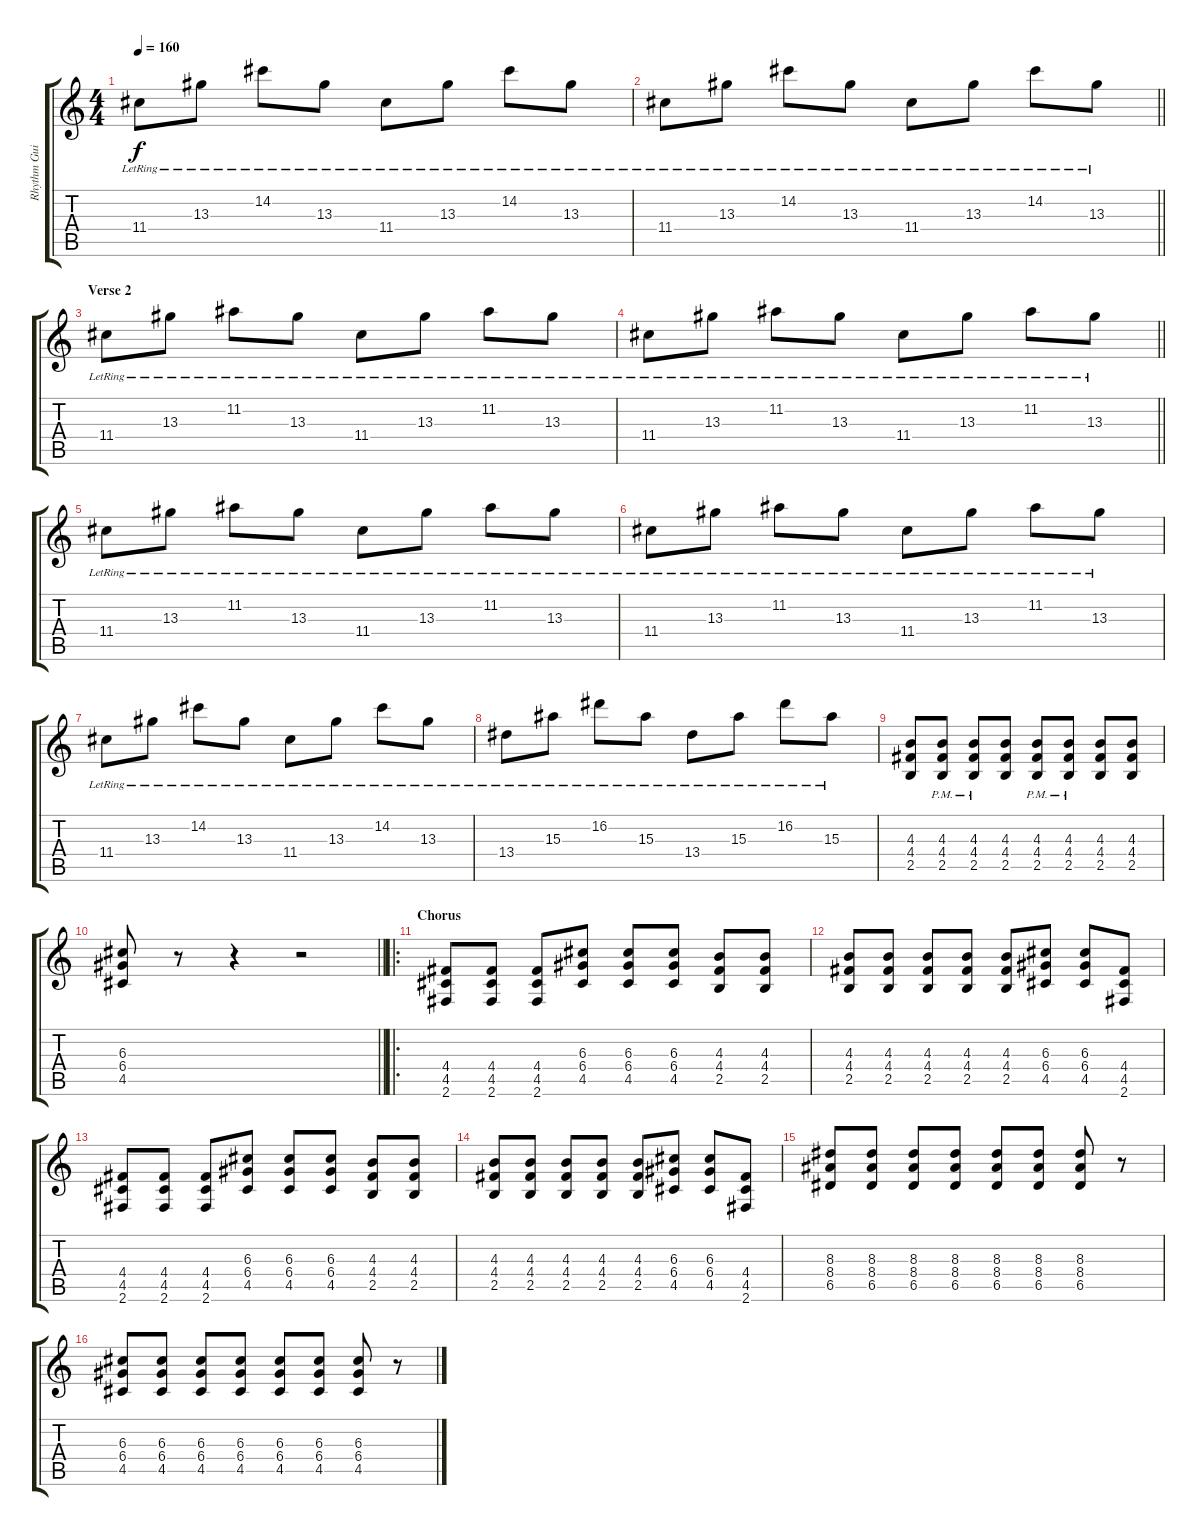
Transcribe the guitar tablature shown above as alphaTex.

\track ("Rhythm Guitar" "Rhythm Gui") {instrument overdrivenguitar}
\staff {score tabs}
\tuning (E4 B3 G3 D3 A2 E2) {hide}
\ts (4 4)
\tempo 160
\clef g2
\ks c
11.4{lr}.8{dy f} 13.3{lr}.8 14.2{lr}.8 13.3{lr}.8 11.4{lr}.8 13.3{lr}.8 14.2{lr}.8 13.3{lr}.8 |
\barLineRight lightlight
11.4{lr}.8 13.3{lr}.8 14.2{lr}.8 13.3{lr}.8 11.4{lr}.8 13.3{lr}.8 14.2{lr}.8 13.3{lr}.8 |
\section ("" "Verse 2")
11.4{lr}.8 13.3{lr}.8 11.2{lr}.8 13.3{lr}.8 11.4{lr}.8 13.3{lr}.8 11.2{lr}.8 13.3{lr}.8 |
\barLineRight lightlight
11.4{lr}.8 13.3{lr}.8 11.2{lr}.8 13.3{lr}.8 11.4{lr}.8 13.3{lr}.8 11.2{lr}.8 13.3{lr}.8 |
11.4{lr}.8 13.3{lr}.8 11.2{lr}.8 13.3{lr}.8 11.4{lr}.8 13.3{lr}.8 11.2{lr}.8 13.3{lr}.8 |
11.4{lr}.8 13.3{lr}.8 11.2{lr}.8 13.3{lr}.8 11.4{lr}.8 13.3{lr}.8 11.2{lr}.8 13.3{lr}.8 |
11.4{lr}.8 13.3{lr}.8 14.2{lr}.8 13.3{lr}.8 11.4{lr}.8 13.3{lr}.8 14.2{lr}.8 13.3{lr}.8 |
13.4{lr}.8 15.3{lr}.8 16.2{lr}.8 15.3{lr}.8 13.4{lr}.8 15.3{lr}.8 16.2{lr}.8 15.3{lr}.8 |
(4.3 4.4 2.5).8{instrument overdrivenguitar} (4.3 4.4{pm} 2.5{pm}).8 (4.3 4.4{pm} 2.5{pm}).8 (4.3 4.4 2.5).8 (4.3 4.4{pm} 2.5{pm}).8 (4.3 4.4{pm} 2.5{pm}).8 (4.3 4.4 2.5).8 (4.3 4.4 2.5).8 |
\barLineRight lightlight
(6.3 6.4 4.5).8 r.8 r.4 r.2 |
\ro
\section ("" "Chorus")
(4.4 4.5 2.6).8 (4.4 4.5 2.6).8 (4.4 4.5 2.6).8 (6.3 6.4 4.5).8 (6.3 6.4 4.5).8 (6.3 6.4 4.5).8 (4.3 4.4 2.5).8 (4.3 4.4 2.5).8 |
(4.3 4.4 2.5).8 (4.3 4.4 2.5).8 (4.3 4.4 2.5).8 (4.3 4.4 2.5).8 (4.3 4.4 2.5).8 (6.3 6.4 4.5).8 (6.3 6.4 4.5).8 (4.4 4.5 2.6).8 |
(4.4 4.5 2.6).8 (4.4 4.5 2.6).8 (4.4 4.5 2.6).8 (6.3 6.4 4.5).8 (6.3 6.4 4.5).8 (6.3 6.4 4.5).8 (4.3 4.4 2.5).8 (4.3 4.4 2.5).8 |
(4.3 4.4 2.5).8 (4.3 4.4 2.5).8 (4.3 4.4 2.5).8 (4.3 4.4 2.5).8 (4.3 4.4 2.5).8 (6.3 6.4 4.5).8 (6.3 6.4 4.5).8 (4.4 4.5 2.6).8 |
(8.3 8.4 6.5).8 (8.3 8.4 6.5).8 (8.3 8.4 6.5).8 (8.3 8.4 6.5).8 (8.3 8.4 6.5).8 (8.3 8.4 6.5).8 (8.3 8.4 6.5).8 r.8 |
(6.3 6.4 4.5).8 (6.3 6.4 4.5).8 (6.3 6.4 4.5).8 (6.3 6.4 4.5).8 (6.3 6.4 4.5).8 (6.3 6.4 4.5).8 (6.3 6.4 4.5).8 r.8
